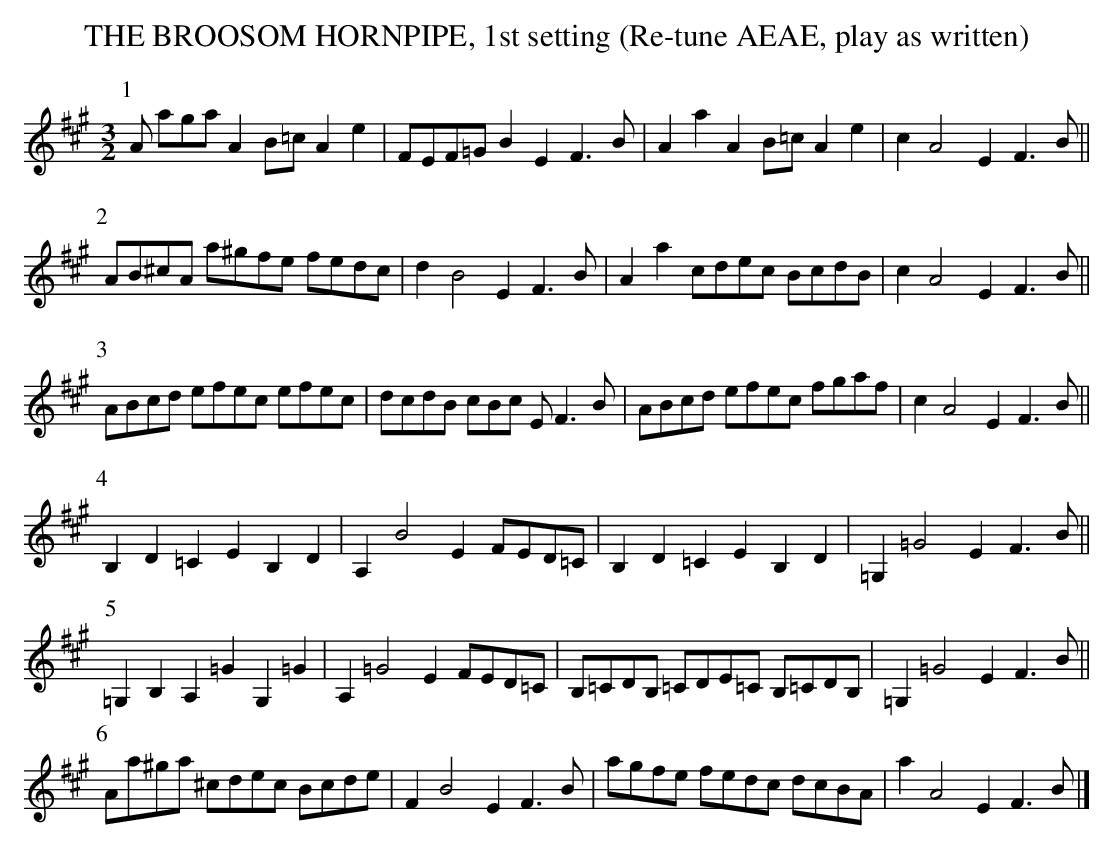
X:1
T:THE BROOSOM HORNPIPE, 1st setting (Re-tune AEAE, play as written)
M:3/2
L:1/8
K:A
P:1
A aga A2 B=c A2 e2 | FEF=G B2 E2 F3 B |\
A2 a2 A2 B=c A2 e2 | c2 A4    E2 F3 B ||
P:2
AB^cA a^gfe fedc | d2 B4 E2 F3 B |\
A2 a2 cdec  BcdB | c2 A4 E2 F3 B ||
P:3
ABcd efec efec | dcdB cBc E F3 B |\
ABcd efec fgaf | c2 A4    E2 F3 B||
P:4
B,2 D2 =C2 E2 B,2 D2 | A,2   B4  E2 FED=C|\
B,2 D2 =C2 E2 B,2 D2 | =G,2 =G4 E2 F3 B ||
P:5
=G,2 B,2 A,2 =G2 G,2 =G2| A,2 =G4 E2 FED=C |\
B,=CDB, =CDE=C B,=CDB, | =G,2 =G4 E2 F3 B ||
P:6
Aa^ga ^cdec Bcde | F2 B4 E2 F3 B |\
agfe   fedc dcBA | a2 A4 E2 F3 B |]
